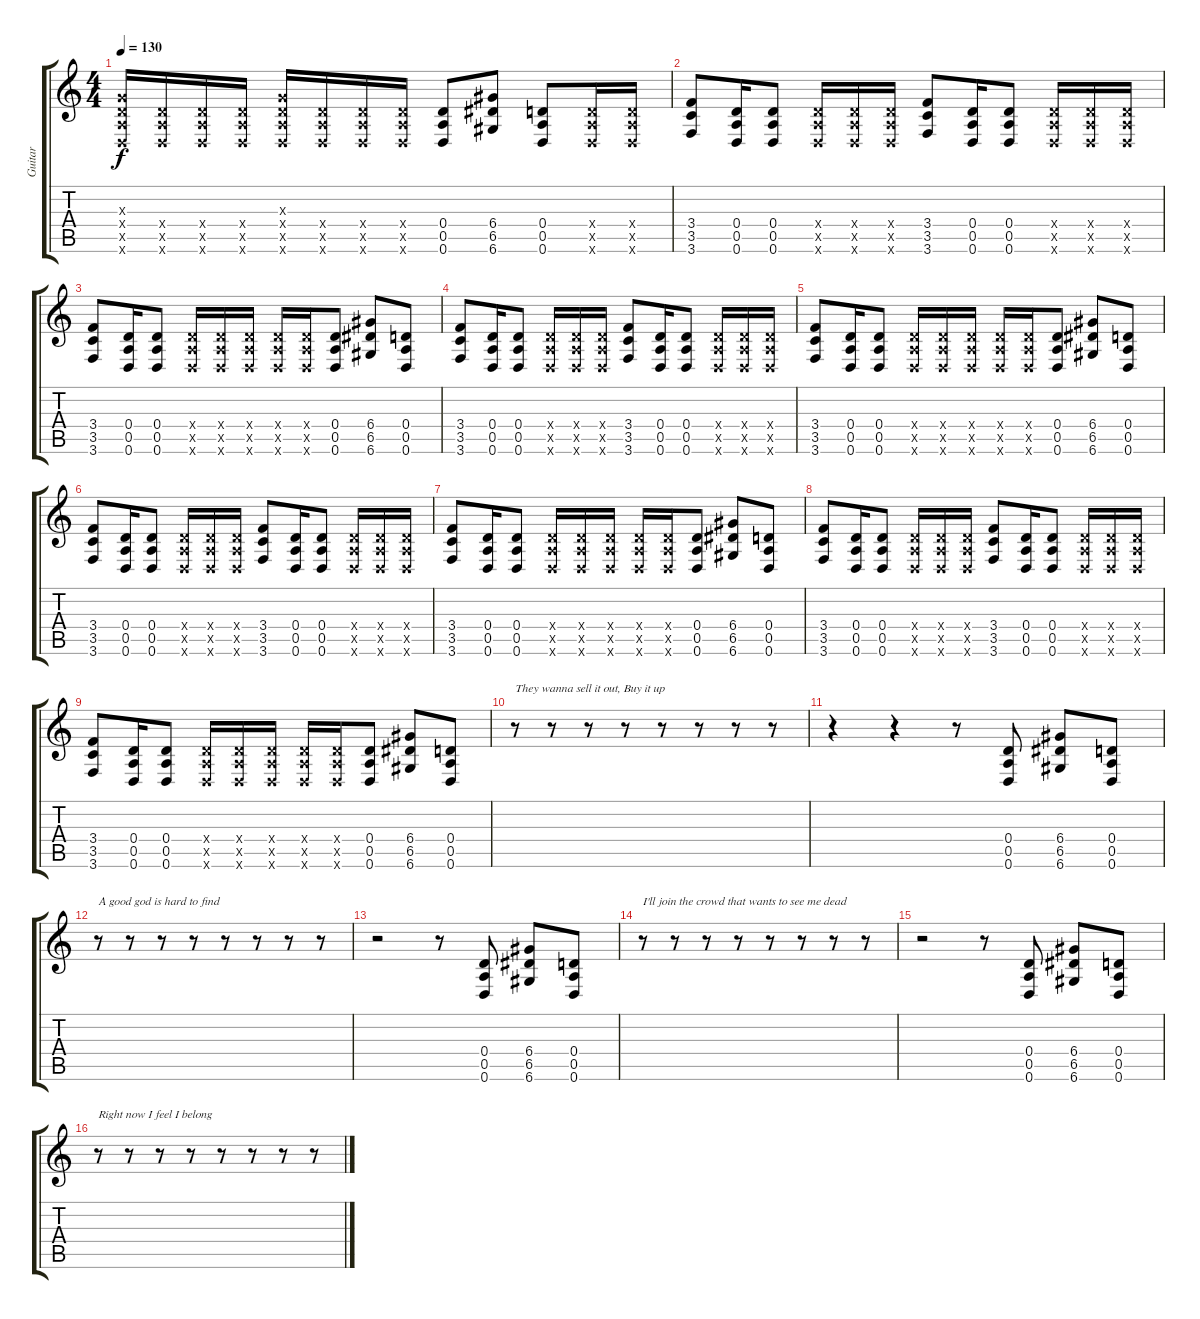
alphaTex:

\track ("Guitar" "Guitar") {instrument overdrivenguitar}
\staff {score tabs}
\tuning (E4 B3 G3 D3 A2 D2) {hide}
\ts (4 4)
\tempo 130
\clef g2
\ks c
(0.3{x} 0.4{x} 0.5{x} 0.6{x}).16{dy f} (0.4{x} 0.5{x} 0.6{x}).16 (0.4{x} 0.5{x} 0.6{x}).16 (0.4{x} 0.5{x} 0.6{x}).16 (0.3{x} 0.4{x} 0.5{x} 0.6{x}).16 (0.4{x} 0.5{x} 0.6{x}).16 (0.4{x} 0.5{x} 0.6{x}).16 (0.4{x} 0.5{x} 0.6{x}).16 (0.4 0.5 0.6).8 (6.4 6.5 6.6).8 (0.4 0.5 0.6).8 (0.4{x} 0.5{x} 0.6{x}).16 (0.4{x} 0.5{x} 0.6{x}).16 |
(3.4 3.5 3.6).8 (0.4 0.5 0.6).16 (0.4 0.5 0.6).8 (0.4{x} 0.5{x} 0.6{x}).16 (0.4{x} 0.5{x} 0.6{x}).16 (0.4{x} 0.5{x} 0.6{x}).16 (3.4 3.5 3.6).8 (0.4 0.5 0.6).16 (0.4 0.5 0.6).8 (0.4{x} 0.5{x} 0.6{x}).16 (0.4{x} 0.5{x} 0.6{x}).16 (0.4{x} 0.5{x} 0.6{x}).16 |
(3.4 3.5 3.6).8 (0.4 0.5 0.6).16 (0.4 0.5 0.6).8 (0.4{x} 0.5{x} 0.6{x}).16 (0.4{x} 0.5{x} 0.6{x}).16 (0.4{x} 0.5{x} 0.6{x}).16 (0.4{x} 0.5{x} 0.6{x}).16 (0.4{x} 0.5{x} 0.6{x}).16 (0.4 0.5 0.6).8 (6.4 6.5 6.6).8 (0.4 0.5 0.6).8 |
(3.4 3.5 3.6).8 (0.4 0.5 0.6).16 (0.4 0.5 0.6).8 (0.4{x} 0.5{x} 0.6{x}).16 (0.4{x} 0.5{x} 0.6{x}).16 (0.4{x} 0.5{x} 0.6{x}).16 (3.4 3.5 3.6).8 (0.4 0.5 0.6).16 (0.4 0.5 0.6).8 (0.4{x} 0.5{x} 0.6{x}).16 (0.4{x} 0.5{x} 0.6{x}).16 (0.4{x} 0.5{x} 0.6{x}).16 |
(3.4 3.5 3.6).8 (0.4 0.5 0.6).16 (0.4 0.5 0.6).8 (0.4{x} 0.5{x} 0.6{x}).16 (0.4{x} 0.5{x} 0.6{x}).16 (0.4{x} 0.5{x} 0.6{x}).16 (0.4{x} 0.5{x} 0.6{x}).16 (0.4{x} 0.5{x} 0.6{x}).16 (0.4 0.5 0.6).8 (6.4 6.5 6.6).8 (0.4 0.5 0.6).8 |
(3.4 3.5 3.6).8 (0.4 0.5 0.6).16 (0.4 0.5 0.6).8 (0.4{x} 0.5{x} 0.6{x}).16 (0.4{x} 0.5{x} 0.6{x}).16 (0.4{x} 0.5{x} 0.6{x}).16 (3.4 3.5 3.6).8 (0.4 0.5 0.6).16 (0.4 0.5 0.6).8 (0.4{x} 0.5{x} 0.6{x}).16 (0.4{x} 0.5{x} 0.6{x}).16 (0.4{x} 0.5{x} 0.6{x}).16 |
(3.4 3.5 3.6).8 (0.4 0.5 0.6).16 (0.4 0.5 0.6).8 (0.4{x} 0.5{x} 0.6{x}).16 (0.4{x} 0.5{x} 0.6{x}).16 (0.4{x} 0.5{x} 0.6{x}).16 (0.4{x} 0.5{x} 0.6{x}).16 (0.4{x} 0.5{x} 0.6{x}).16 (0.4 0.5 0.6).8 (6.4 6.5 6.6).8 (0.4 0.5 0.6).8 |
(3.4 3.5 3.6).8 (0.4 0.5 0.6).16 (0.4 0.5 0.6).8 (0.4{x} 0.5{x} 0.6{x}).16 (0.4{x} 0.5{x} 0.6{x}).16 (0.4{x} 0.5{x} 0.6{x}).16 (3.4 3.5 3.6).8 (0.4 0.5 0.6).16 (0.4 0.5 0.6).8 (0.4{x} 0.5{x} 0.6{x}).16 (0.4{x} 0.5{x} 0.6{x}).16 (0.4{x} 0.5{x} 0.6{x}).16 |
(3.4 3.5 3.6).8 (0.4 0.5 0.6).16 (0.4 0.5 0.6).8 (0.4{x} 0.5{x} 0.6{x}).16 (0.4{x} 0.5{x} 0.6{x}).16 (0.4{x} 0.5{x} 0.6{x}).16 (0.4{x} 0.5{x} 0.6{x}).16 (0.4{x} 0.5{x} 0.6{x}).16 (0.4 0.5 0.6).8 (6.4 6.5 6.6).8 (0.4 0.5 0.6).8 |
r.8{txt "They wanna sell it out, Buy it up"} r.8 r.8 r.8 r.8 r.8 r.8 r.8 |
r.4 r.4 r.8 (0.4 0.5 0.6).8 (6.4 6.5 6.6).8 (0.4 0.5 0.6).8 |
r.8{txt "A good god is hard to find"} r.8 r.8 r.8 r.8 r.8 r.8 r.8 |
r.2 r.8 (0.4 0.5 0.6).8 (6.4 6.5 6.6).8 (0.4 0.5 0.6).8 |
r.8{txt "I'll join the crowd that wants to see me dead"} r.8 r.8 r.8 r.8 r.8 r.8 r.8 |
r.2 r.8 (0.4 0.5 0.6).8 (6.4 6.5 6.6).8 (0.4 0.5 0.6).8 |
r.8{txt "Right now I feel I belong"} r.8 r.8 r.8 r.8 r.8 r.8 r.8
